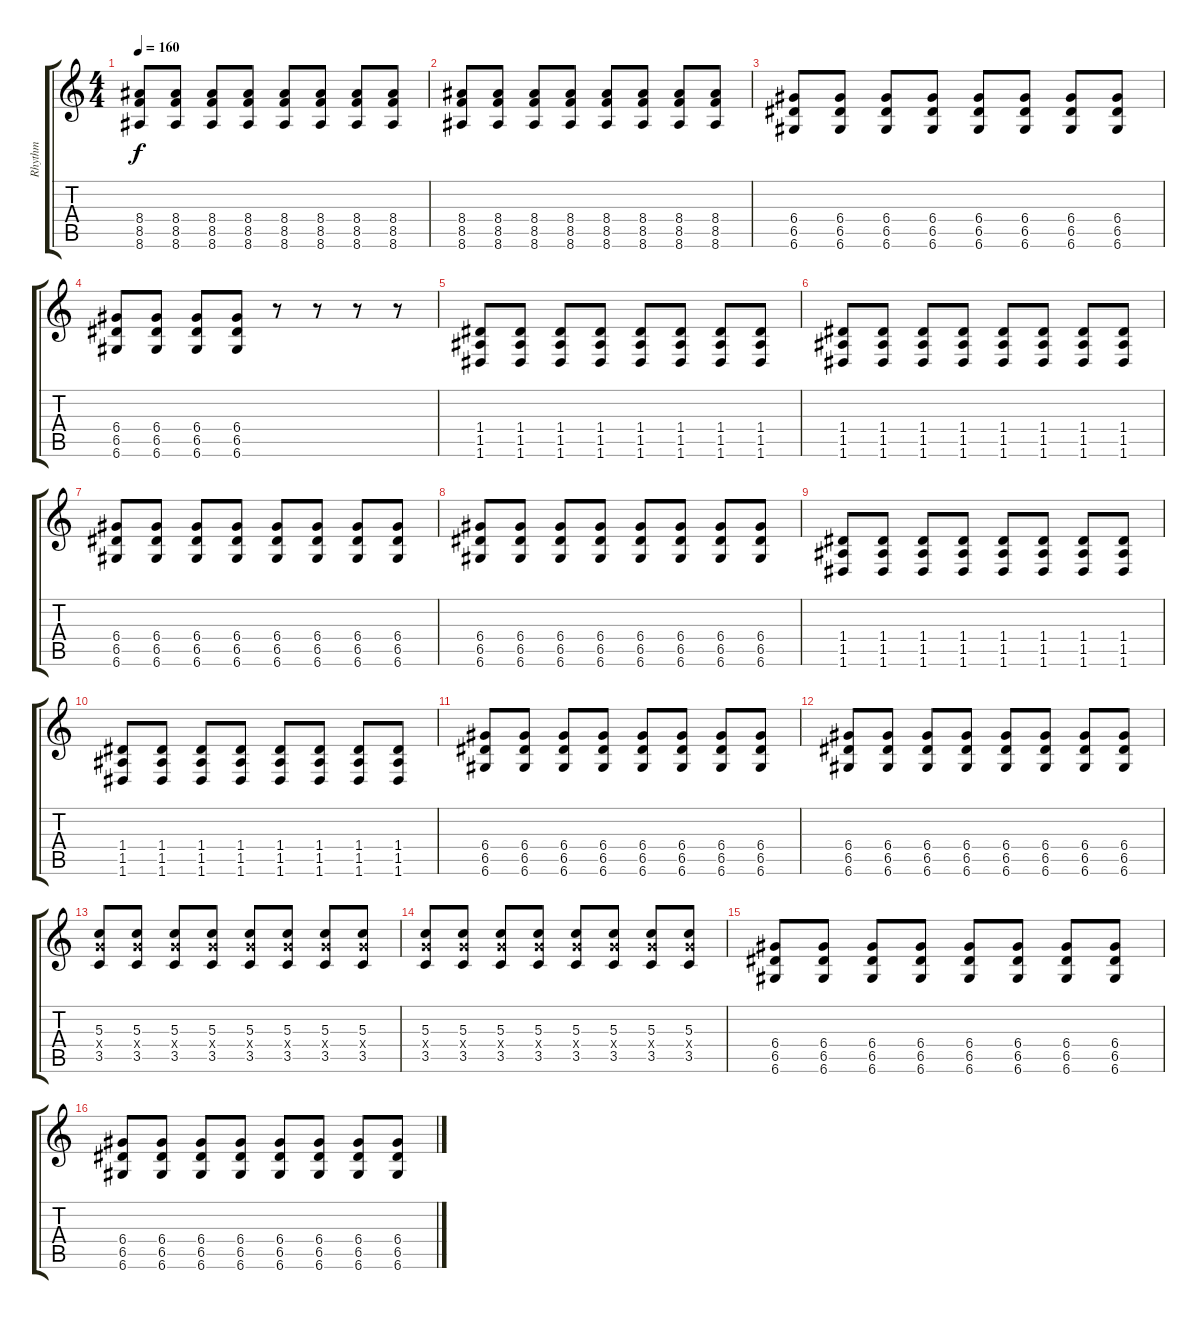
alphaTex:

\track ("Rhythm" "Rhythm") {instrument overdrivenguitar}
\staff {score tabs}
\tuning (E4 B3 G3 D3 A2 D2) {hide}
\ts (4 4)
\tempo 160
\clef g2
\ks c
(8.4 8.5 8.6).8{dy f} (8.4 8.5 8.6).8 (8.4 8.5 8.6).8 (8.4 8.5 8.6).8 (8.4 8.5 8.6).8 (8.4 8.5 8.6).8 (8.4 8.5 8.6).8 (8.4 8.5 8.6).8 |
(8.4 8.5 8.6).8 (8.4 8.5 8.6).8 (8.4 8.5 8.6).8 (8.4 8.5 8.6).8 (8.4 8.5 8.6).8 (8.4 8.5 8.6).8 (8.4 8.5 8.6).8 (8.4 8.5 8.6).8 |
(6.4 6.5 6.6).8 (6.4 6.5 6.6).8 (6.4 6.5 6.6).8 (6.4 6.5 6.6).8 (6.4 6.5 6.6).8 (6.4 6.5 6.6).8 (6.4 6.5 6.6).8 (6.4 6.5 6.6).8 |
(6.4 6.5 6.6).8 (6.4 6.5 6.6).8 (6.4 6.5 6.6).8 (6.4 6.5 6.6).8 r.8 r.8 r.8 r.8 |
(1.4 1.5 1.6).8 (1.4 1.5 1.6).8 (1.4 1.5 1.6).8 (1.4 1.5 1.6).8 (1.4 1.5 1.6).8 (1.4 1.5 1.6).8 (1.4 1.5 1.6).8 (1.4 1.5 1.6).8 |
(1.4 1.5 1.6).8 (1.4 1.5 1.6).8 (1.4 1.5 1.6).8 (1.4 1.5 1.6).8 (1.4 1.5 1.6).8 (1.4 1.5 1.6).8 (1.4 1.5 1.6).8 (1.4 1.5 1.6).8 |
(6.4 6.5 6.6).8 (6.4 6.5 6.6).8 (6.4 6.5 6.6).8 (6.4 6.5 6.6).8 (6.4 6.5 6.6).8 (6.4 6.5 6.6).8 (6.4 6.5 6.6).8 (6.4 6.5 6.6).8 |
(6.4 6.5 6.6).8 (6.4 6.5 6.6).8 (6.4 6.5 6.6).8 (6.4 6.5 6.6).8 (6.4 6.5 6.6).8 (6.4 6.5 6.6).8 (6.4 6.5 6.6).8 (6.4 6.5 6.6).8 |
(1.4 1.5 1.6).8 (1.4 1.5 1.6).8 (1.4 1.5 1.6).8 (1.4 1.5 1.6).8 (1.4 1.5 1.6).8 (1.4 1.5 1.6).8 (1.4 1.5 1.6).8 (1.4 1.5 1.6).8 |
(1.4 1.5 1.6).8 (1.4 1.5 1.6).8 (1.4 1.5 1.6).8 (1.4 1.5 1.6).8 (1.4 1.5 1.6).8 (1.4 1.5 1.6).8 (1.4 1.5 1.6).8 (1.4 1.5 1.6).8 |
(6.4 6.5 6.6).8 (6.4 6.5 6.6).8 (6.4 6.5 6.6).8 (6.4 6.5 6.6).8 (6.4 6.5 6.6).8 (6.4 6.5 6.6).8 (6.4 6.5 6.6).8 (6.4 6.5 6.6).8 |
(6.4 6.5 6.6).8 (6.4 6.5 6.6).8 (6.4 6.5 6.6).8 (6.4 6.5 6.6).8 (6.4 6.5 6.6).8 (6.4 6.5 6.6).8 (6.4 6.5 6.6).8 (6.4 6.5 6.6).8 |
(5.3 5.4{x} 3.5).8 (5.3 5.4{x} 3.5).8 (5.3 5.4{x} 3.5).8 (5.3 5.4{x} 3.5).8 (5.3 5.4{x} 3.5).8 (5.3 5.4{x} 3.5).8 (5.3 5.4{x} 3.5).8 (5.3 5.4{x} 3.5).8 |
(5.3 5.4{x} 3.5).8 (5.3 5.4{x} 3.5).8 (5.3 5.4{x} 3.5).8 (5.3 5.4{x} 3.5).8 (5.3 5.4{x} 3.5).8 (5.3 5.4{x} 3.5).8 (5.3 5.4{x} 3.5).8 (5.3 5.4{x} 3.5).8 |
(6.4 6.5 6.6).8 (6.4 6.5 6.6).8 (6.4 6.5 6.6).8 (6.4 6.5 6.6).8 (6.4 6.5 6.6).8 (6.4 6.5 6.6).8 (6.4 6.5 6.6).8 (6.4 6.5 6.6).8 |
(6.4 6.5 6.6).8 (6.4 6.5 6.6).8 (6.4 6.5 6.6).8 (6.4 6.5 6.6).8 (6.4 6.5 6.6).8 (6.4 6.5 6.6).8 (6.4 6.5 6.6).8 (6.4 6.5 6.6).8
